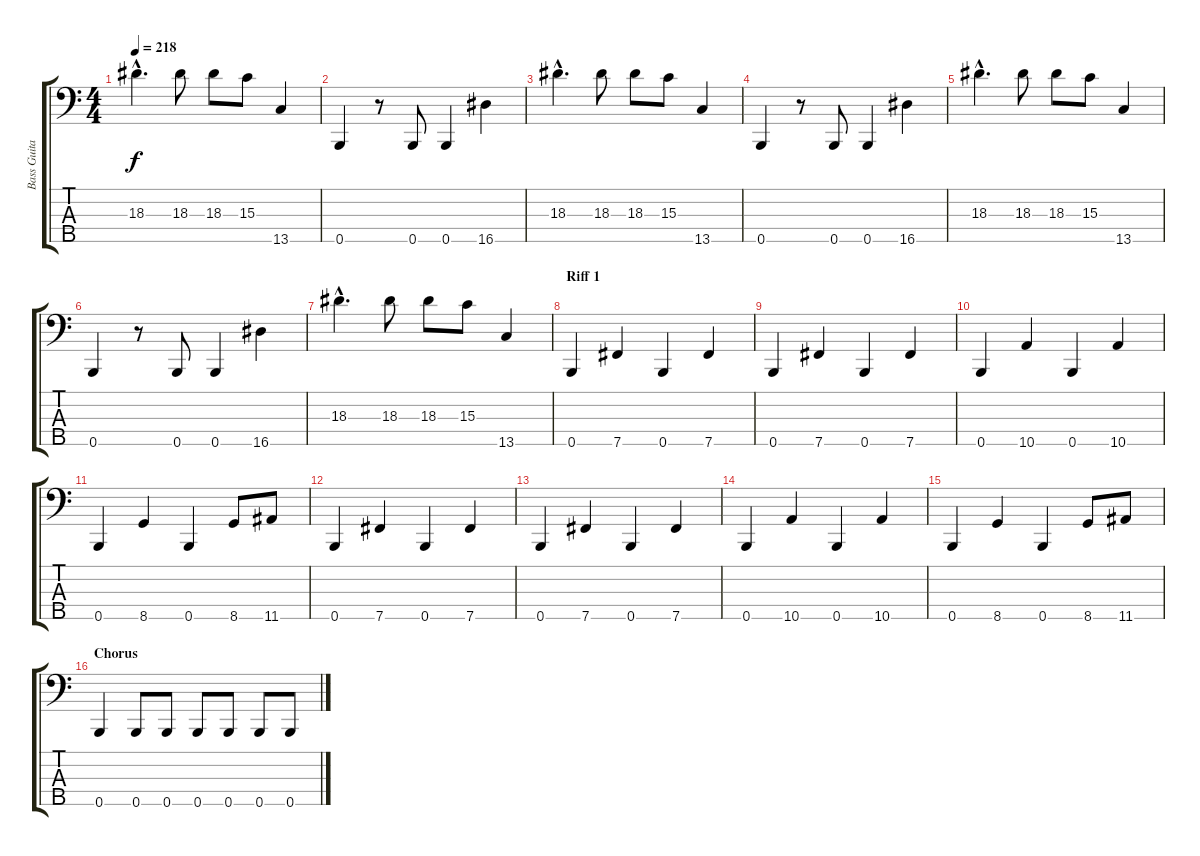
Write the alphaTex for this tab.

\track ("Bass Guitar" "Bass Guita") {instrument electricbasspick}
\staff {score tabs}
\tuning (G2 D2 A1 E1 B0) {hide}
\ts (4 4)
\tempo 218
\clef f4
\ks c
18.3{hac}.4{d dy f} 18.3.8 18.3.8 15.3.8 13.5.4 |
0.5.4 r.8 0.5.8 0.5.4 16.5.4 |
18.3{hac}.4{d} 18.3.8 18.3.8 15.3.8 13.5.4 |
0.5.4 r.8 0.5.8 0.5.4 16.5.4 |
18.3{hac}.4{d} 18.3.8 18.3.8 15.3.8 13.5.4 |
0.5.4 r.8 0.5.8 0.5.4 16.5.4 |
18.3{hac}.4{d} 18.3.8 18.3.8 15.3.8 13.5.4 |
\section ("" "Riff 1")
0.5.4 7.5.4 0.5.4 7.5.4 |
0.5.4 7.5.4 0.5.4 7.5.4 |
0.5.4 10.5.4 0.5.4 10.5.4 |
0.5.4 8.5.4 0.5.4 8.5.8 11.5.8 |
0.5.4 7.5.4 0.5.4 7.5.4 |
0.5.4 7.5.4 0.5.4 7.5.4 |
0.5.4 10.5.4 0.5.4 10.5.4 |
0.5.4 8.5.4 0.5.4 8.5.8 11.5.8 |
\section ("" "Chorus")
0.5.4 0.5.8 0.5.8 0.5.8 0.5.8 0.5.8 0.5.8
